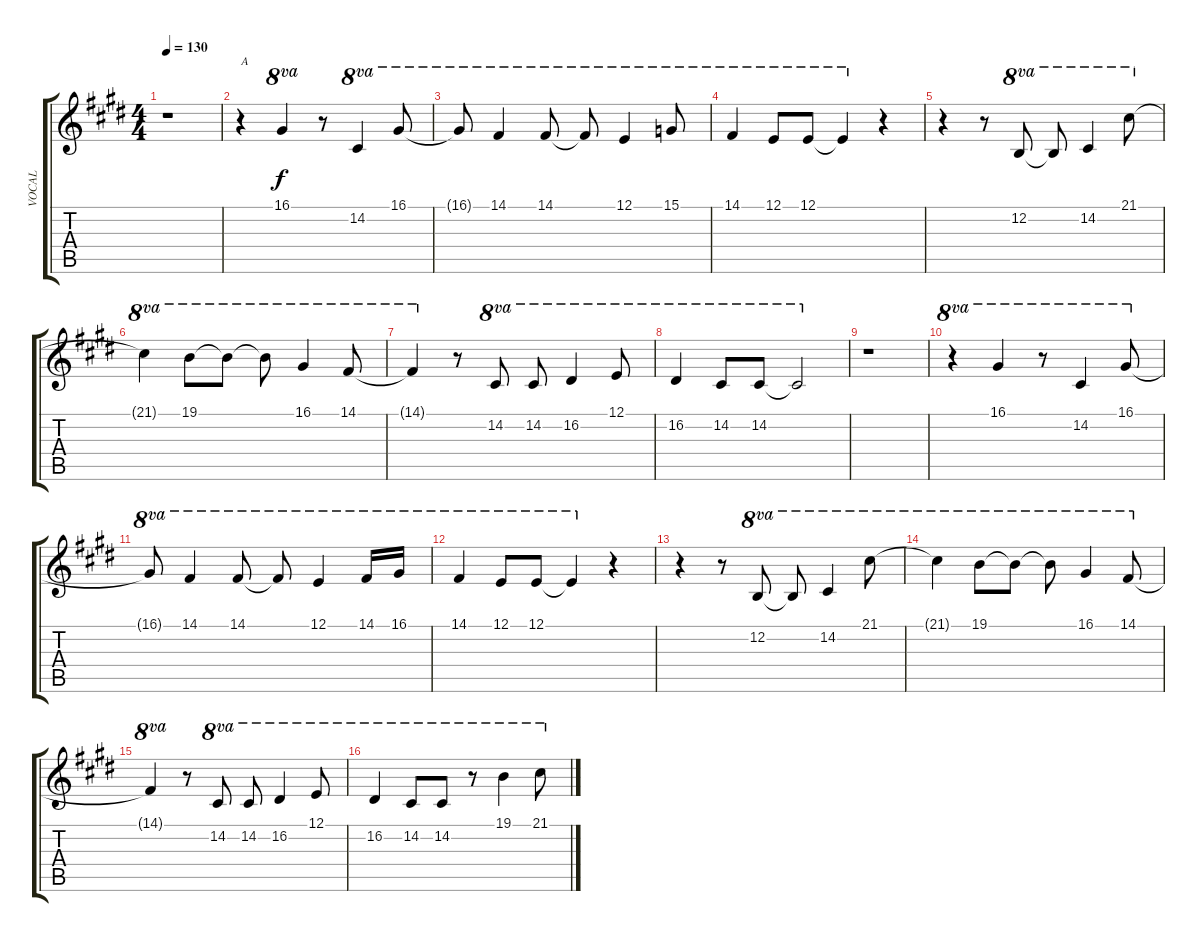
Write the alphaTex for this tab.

\track ("VOCAL" "VOCAL") {instrument stringensemble2}
\staff {score tabs}
\tuning (E4 B3 G3 D3 A2 E2) {hide}
\ts (4 4)
\tempo 130
\clef g2
\ks e
r.1{dy f} |
r.4{txt "A"} 16.1.4{ot 8va} r.8 14.2.4{ot 8va} 16.1.8{ot 8va} |
16.1{t}.8{ot 8va} 14.1.4{ot 8va} 14.1.8{ot 8va} 14.1{t}.8{ot 8va} 12.1.4{ot 8va} 15.1.8{ot 8va} |
14.1.4{ot 8va} 12.1.8{ot 8va} 12.1.8{ot 8va} 12.1{t}.4{ot 8va} r.4 |
r.4 r.8 12.2.8{ot 8va} 12.2{t}.8{ot 8va} 14.2.4{ot 8va} 21.1.8{ot 8va} |
21.1{t}.4{ot 8va} 19.1.8{ot 8va} 19.1{t}.8{ot 8va} 19.1{t}.8{ot 8va} 16.1.4{ot 8va} 14.1.8{ot 8va} |
14.1{t}.4{ot 8va} r.8 14.2.8{ot 8va} 14.2.8{ot 8va} 16.2.4{ot 8va} 12.1.8{ot 8va} |
16.2.4{ot 8va} 14.2.8{ot 8va} 14.2.8{ot 8va} 14.2{t}.2{ot 8va} |
r.1 |
r.4{ot 8va} 16.1.4{ot 8va} r.8{ot 8va} 14.2.4{ot 8va} 16.1.8{ot 8va} |
16.1{t}.8{ot 8va} 14.1.4{ot 8va} 14.1.8{ot 8va} 14.1{t}.8{ot 8va} 12.1.4{ot 8va} 14.1.16{ot 8va} 16.1.16{ot 8va} |
14.1.4{ot 8va} 12.1.8{ot 8va} 12.1.8{ot 8va} 12.1{t}.4{ot 8va} r.4 |
r.4 r.8 12.2.8{ot 8va} 12.2{t}.8{ot 8va} 14.2.4{ot 8va} 21.1.8{ot 8va} |
21.1{t}.4{ot 8va} 19.1.8{ot 8va} 19.1{t}.8{ot 8va} 19.1{t}.8{ot 8va} 16.1.4{ot 8va} 14.1.8{ot 8va} |
14.1{t}.4{ot 8va} r.8 14.2.8{ot 8va} 14.2.8{ot 8va} 16.2.4{ot 8va} 12.1.8{ot 8va} |
16.2.4{ot 8va} 14.2.8{ot 8va} 14.2.8{ot 8va} r.8{ot 8va} 19.1.4{ot 8va} 21.1.8{ot 8va}
